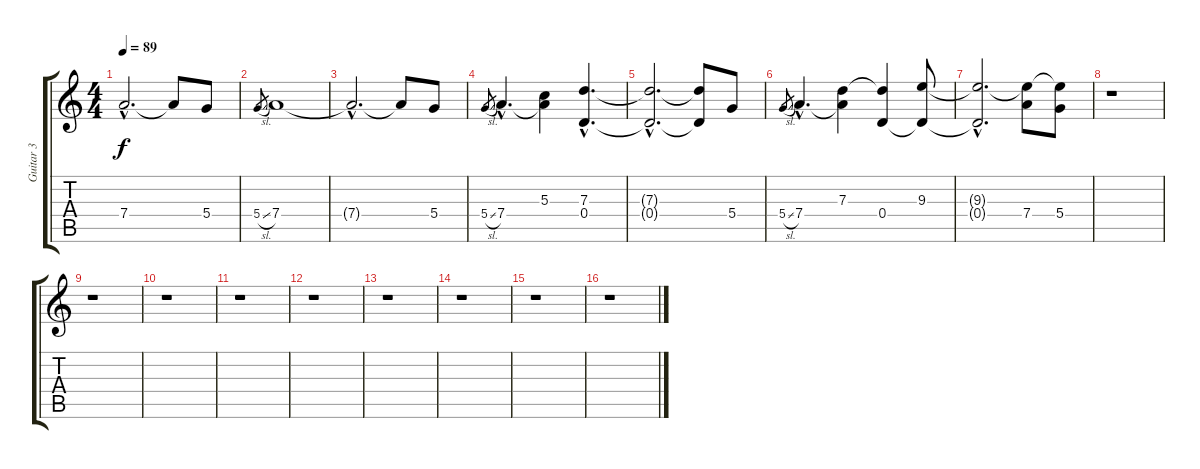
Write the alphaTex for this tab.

\track ("Guitar 3" "Guitar 3") {instrument overdrivenguitar}
\staff {score tabs}
\tuning (E4 B3 G3 D3 A2 D2) {hide}
\ts (4 4)
\tempo 89
\clef g2
\ks c
7.4{hac t}.2{d dy f} 7.4{t}.8 5.4.8 |
5.4{sl}.8{gr} 7.4.1 |
7.4{hac t}.2{d} 7.4{t}.8 5.4.8 |
5.4{sl}.8{gr} 7.4{hac}.4{d} (5.3 7.4{t}).4 (7.3{hac} 0.4{hac}).4{d} |
(7.3{hac t} 0.4{hac t}).2{d} (7.3{t} 0.4{t}).8 5.4.8 |
5.4{sl}.8{gr} 7.4{hac}.4{d} (7.3 7.4{t}).4 (7.3{t} 0.4).4 (9.3 0.4{t}).8 |
(9.3{hac t} 0.4{hac t}).2{d} (9.3{t} 7.4).8 (9.3{t} 5.4).8 |
r.1 |
r.1 |
r.1 |
r.1 |
r.1 |
r.1 |
r.1 |
r.1 |
r.1
